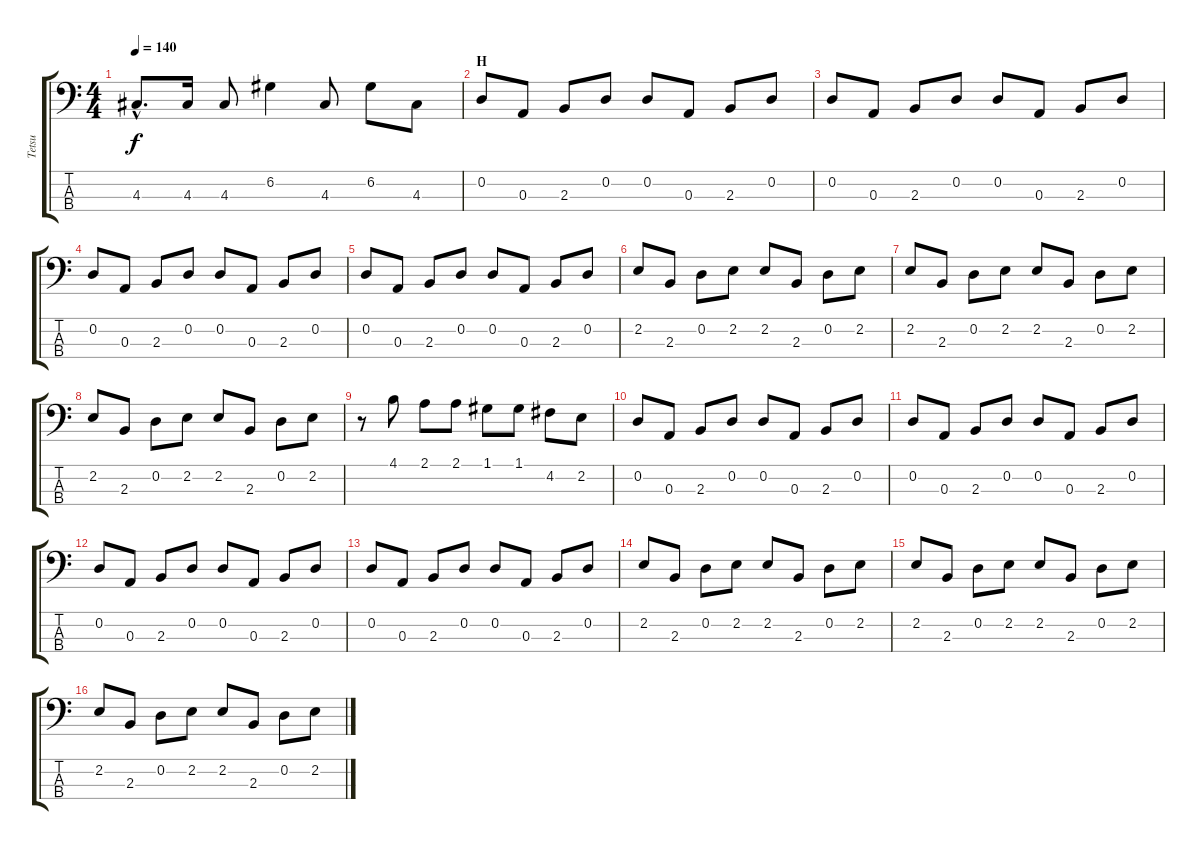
\track ("Tetsu" "Tetsu") {instrument electricbasspick}
\staff {score tabs}
\tuning (G2 D2 A1 E1) {hide}
\ts (4 4)
\tempo 140
\clef f4
\ks c
4.3{hac}.8{d dy f} 4.3.16 4.3.8 6.2.4 4.3.8 6.2.8 4.3.8 |
\section ("" "H")
0.2.8 0.3.8 2.3.8 0.2.8 0.2.8 0.3.8 2.3.8 0.2.8 |
0.2.8 0.3.8 2.3.8 0.2.8 0.2.8 0.3.8 2.3.8 0.2.8 |
0.2.8 0.3.8 2.3.8 0.2.8 0.2.8 0.3.8 2.3.8 0.2.8 |
0.2.8 0.3.8 2.3.8 0.2.8 0.2.8 0.3.8 2.3.8 0.2.8 |
2.2.8 2.3.8 0.2.8 2.2.8 2.2.8 2.3.8 0.2.8 2.2.8 |
2.2.8 2.3.8 0.2.8 2.2.8 2.2.8 2.3.8 0.2.8 2.2.8 |
2.2.8 2.3.8 0.2.8 2.2.8 2.2.8 2.3.8 0.2.8 2.2.8 |
r.8 4.1.8 2.1.8 2.1.8 1.1.8 1.1.8 4.2.8 2.2.8 |
0.2.8 0.3.8 2.3.8 0.2.8 0.2.8 0.3.8 2.3.8 0.2.8 |
0.2.8 0.3.8 2.3.8 0.2.8 0.2.8 0.3.8 2.3.8 0.2.8 |
0.2.8 0.3.8 2.3.8 0.2.8 0.2.8 0.3.8 2.3.8 0.2.8 |
0.2.8 0.3.8 2.3.8 0.2.8 0.2.8 0.3.8 2.3.8 0.2.8 |
2.2.8 2.3.8 0.2.8 2.2.8 2.2.8 2.3.8 0.2.8 2.2.8 |
2.2.8 2.3.8 0.2.8 2.2.8 2.2.8 2.3.8 0.2.8 2.2.8 |
2.2.8 2.3.8 0.2.8 2.2.8 2.2.8 2.3.8 0.2.8 2.2.8
